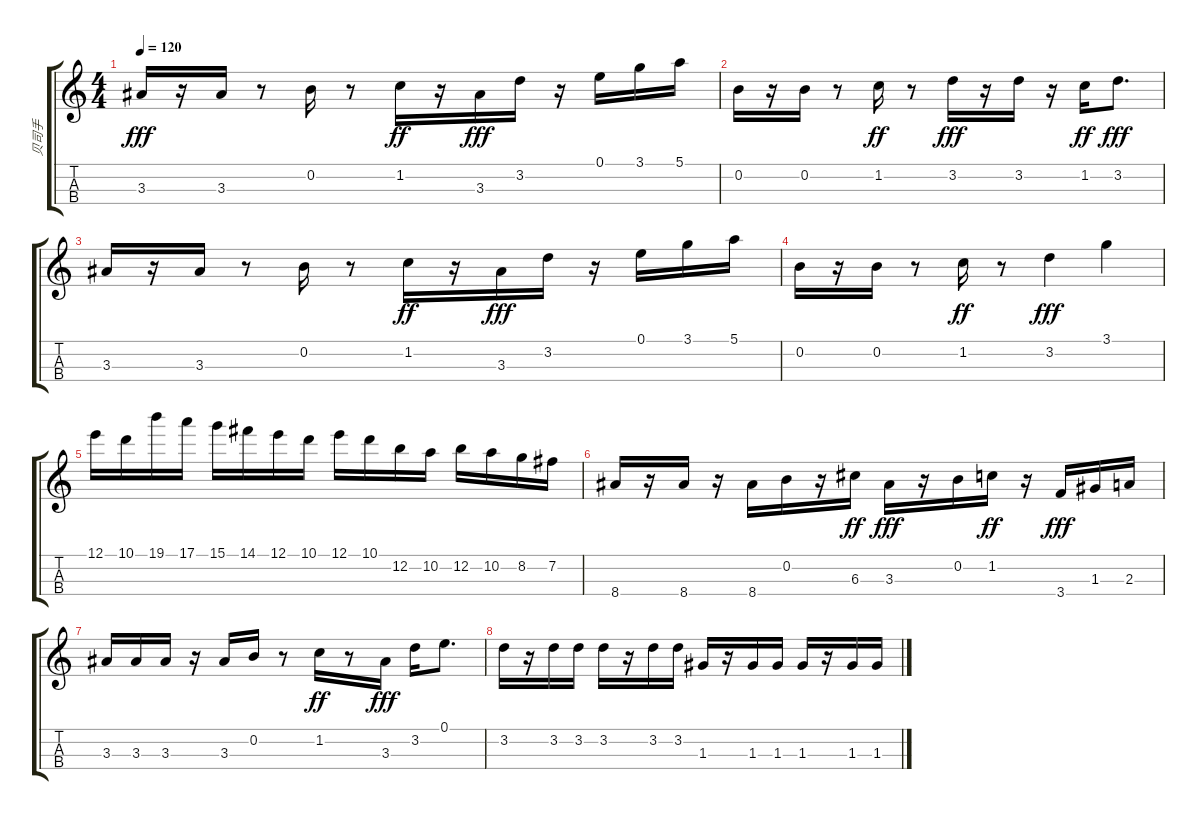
\track ("贝司手" "贝司手") {instrument electricbassfinger}
\staff {score tabs}
\tuning (E4 B3 G3 D3) {hide}
\ts (4 4)
\tempo 120
\clef g2
\ks c
3.3.16{dy fff} r.16 3.3.16 r.8 0.2.16 r.8 1.2.16{dy ff} r.16 3.3.16{dy fff} 3.2.16 r.16 0.1.16 3.1.16 5.1.16 |
0.2.16 r.16 0.2.16 r.8 1.2.16{dy ff} r.8 3.2.16{dy fff} r.16 3.2.16 r.16 1.2.16{dy ff} 3.2.8{d dy fff} |
3.3.16 r.16 3.3.16 r.8 0.2.16 r.8 1.2.16{dy ff} r.16 3.3.16{dy fff} 3.2.16 r.16 0.1.16 3.1.16 5.1.16 |
0.2.16 r.16 0.2.16 r.8 1.2.16{dy ff} r.8 3.2.4{dy fff} 3.1.4 |
12.1.16 10.1.16 19.1.16 17.1.16 15.1.16 14.1.16 12.1.16 10.1.16 12.1.16 10.1.16 12.2.16 10.2.16 12.2.16 10.2.16 8.2.16 7.2.16 |
8.4.16 r.16 8.4.16 r.16 8.4.16 0.2.16 r.16 6.3.16{dy ff} 3.3.16{dy fff} r.16 0.2.16 1.2.16{dy ff} r.16 3.4.16{dy fff} 1.3.16 2.3.16 |
3.3.16 3.3.16 3.3.16 r.16 3.3.16 0.2.16 r.8 1.2.16{dy ff} r.8 3.3.16{dy fff} 3.2.16 0.1.8{d} |
3.2.16 r.16 3.2.16 3.2.16 3.2.16 r.16 3.2.16 3.2.16 1.3.16 r.16 1.3.16 1.3.16 1.3.16 r.16 1.3.16 1.3.16
